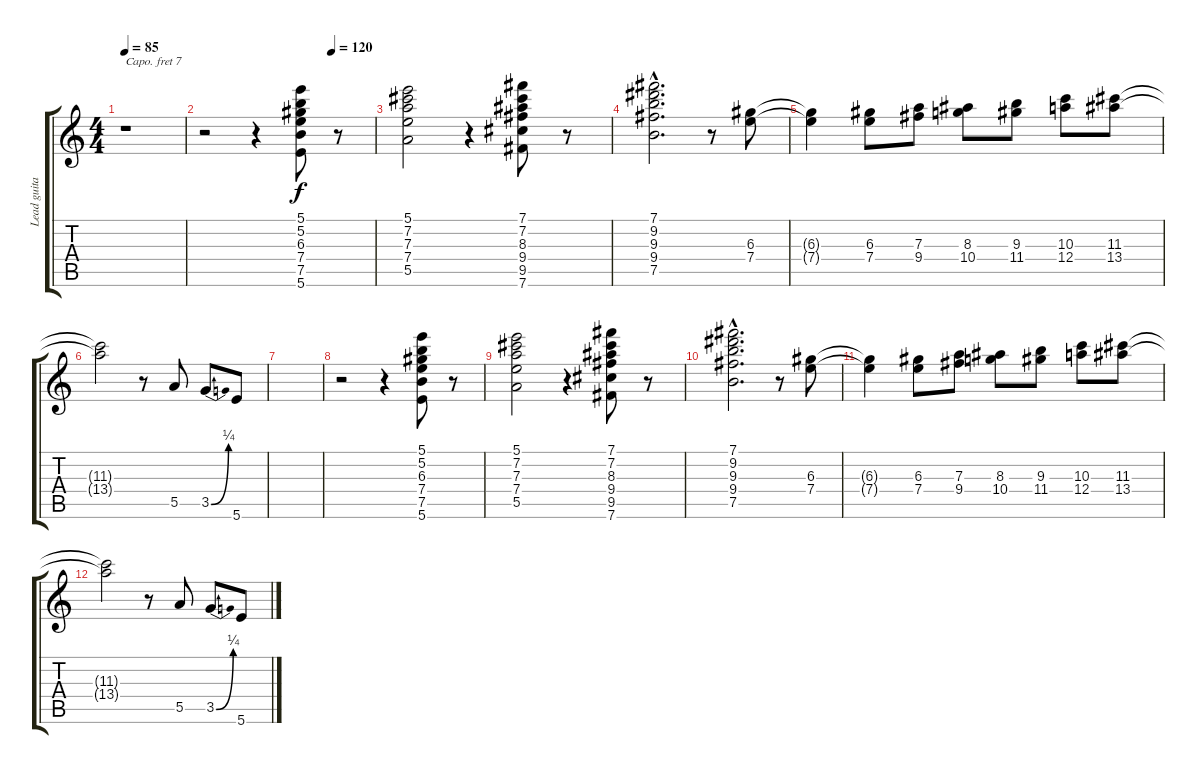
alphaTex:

\track ("Lead guitar" "Lead guita") {instrument acousticguitarsteel}
\staff {score tabs}
\capo 7
\tuning (E4 B3 G3 D3 A2 E2) {hide}
\ts (4 4)
\tempo 85
\clef g2
\ks c
r.1{dy f} |
\tempo (120 0.75)
r.2{instrument electricguitarclean} r.4 (5.1 5.2 6.3 7.4 7.5 5.6).8 r.8 |
(5.1 7.2 7.3 7.4 5.5).2 r.4 (7.1 7.2 8.3 9.4 9.5 7.6).8 r.8 |
(7.1{hac} 9.2{hac} 9.3{hac} 9.4{hac} 7.5{hac}).2{d} r.8 (6.3 7.4).8 |
(6.3{t} 7.4{t}).4 (6.3 7.4).8 (7.3 9.4).8 (8.3 10.4).8 (9.3 11.4).8 (10.3 12.4).8 (11.3 13.4).8 |
(11.3{t} 13.4{t}).2 r.8 5.5.8 3.5{be (bend 0 0 60 1)}.8 5.6.8 |
|
r.2 r.4 (5.1 5.2 6.3 7.4 7.5 5.6).8 r.8 |
(5.1 7.2 7.3 7.4 5.5).2 r.4 (7.1 7.2 8.3 9.4 9.5 7.6).8 r.8 |
(7.1{hac} 9.2{hac} 9.3{hac} 9.4{hac} 7.5{hac}).2{d} r.8 (6.3 7.4).8 |
(6.3{t} 7.4{t}).4 (6.3 7.4).8 (7.3 9.4).8 (8.3 10.4).8 (9.3 11.4).8 (10.3 12.4).8 (11.3 13.4).8 |
(11.3{t} 13.4{t}).2 r.8 5.5.8 3.5{be (bend 0 0 60 1)}.8 5.6.8
